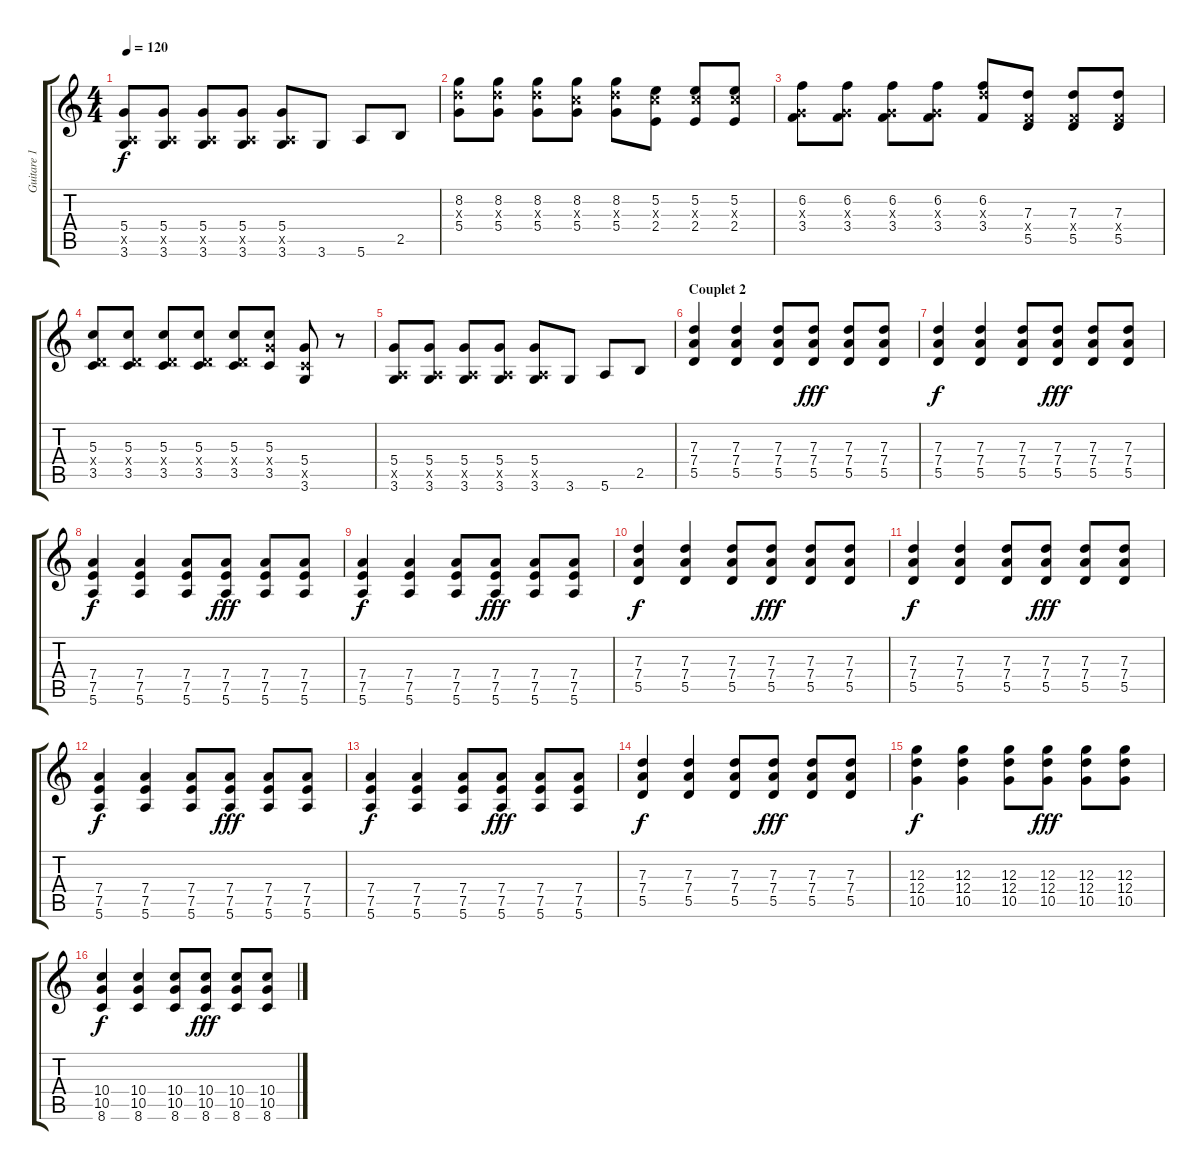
\track ("Guitare 1" "Guitare 1") {instrument distortionguitar}
\staff {score tabs}
\tuning (E4 B3 G3 D3 A2 E2) {hide}
\ts (4 4)
\tempo 120
\clef g2
\ks c
(5.4 0.5{x} 3.6).8{dy f} (5.4 0.5{x} 3.6).8 (5.4 0.5{x} 3.6).8 (5.4 0.5{x} 3.6).8 (5.4 0.5{x} 3.6).8 3.6.8 5.6.8 2.5.8 |
(8.2 7.3{x} 5.4).8 (8.2 7.3{x} 5.4).8 (8.2 7.3{x} 5.4).8 (8.2 5.3{x} 5.4).8 (8.2 7.3{x} 5.4).8 (5.2 5.3{x} 2.4).8 (5.2 5.3{x} 2.4).8 (5.2 5.3{x} 2.4).8 |
(6.2 0.3{x} 3.4).8 (6.2 0.3{x} 3.4).8 (6.2 0.3{x} 3.4).8 (6.2 0.3{x} 3.4).8 (6.2 7.3{x} 3.4).8 (7.3 3.4{x} 5.5).8 (7.3 3.4{x} 5.5).8 (7.3 3.4{x} 5.5).8 |
(5.3 0.4{x} 3.5).8 (5.3 0.4{x} 3.5).8 (5.3 0.4{x} 3.5).8 (5.3 0.4{x} 3.5).8 (5.3 0.4{x} 3.5).8 (5.3 5.4{x} 3.5).8 (5.4 3.5{x} 3.6).8 r.8 |
(5.4 0.5{x} 3.6).8 (5.4 0.5{x} 3.6).8 (5.4 0.5{x} 3.6).8 (5.4 0.5{x} 3.6).8 (5.4 0.5{x} 3.6).8 3.6.8 5.6.8 2.5.8 |
\section ("" "Couplet 2")
(7.3 7.4 5.5).4 (7.3 7.4 5.5).4 (7.3 7.4 5.5).8 (7.3 7.4 5.5).8{dy fff} (7.3 7.4 5.5).8 (7.3 7.4 5.5).8 |
(7.3 7.4 5.5).4{dy f} (7.3 7.4 5.5).4 (7.3 7.4 5.5).8 (7.3 7.4 5.5).8{dy fff} (7.3 7.4 5.5).8 (7.3 7.4 5.5).8 |
(7.4 7.5 5.6).4{dy f} (7.4 7.5 5.6).4 (7.4 7.5 5.6).8 (7.4 7.5 5.6).8{dy fff} (7.4 7.5 5.6).8 (7.4 7.5 5.6).8 |
(7.4 7.5 5.6).4{dy f} (7.4 7.5 5.6).4 (7.4 7.5 5.6).8 (7.4 7.5 5.6).8{dy fff} (7.4 7.5 5.6).8 (7.4 7.5 5.6).8 |
(7.3 7.4 5.5).4{dy f} (7.3 7.4 5.5).4 (7.3 7.4 5.5).8 (7.3 7.4 5.5).8{dy fff} (7.3 7.4 5.5).8 (7.3 7.4 5.5).8 |
(7.3 7.4 5.5).4{dy f} (7.3 7.4 5.5).4 (7.3 7.4 5.5).8 (7.3 7.4 5.5).8{dy fff} (7.3 7.4 5.5).8 (7.3 7.4 5.5).8 |
(7.4 7.5 5.6).4{dy f} (7.4 7.5 5.6).4 (7.4 7.5 5.6).8 (7.4 7.5 5.6).8{dy fff} (7.4 7.5 5.6).8 (7.4 7.5 5.6).8 |
(7.4 7.5 5.6).4{dy f} (7.4 7.5 5.6).4 (7.4 7.5 5.6).8 (7.4 7.5 5.6).8{dy fff} (7.4 7.5 5.6).8 (7.4 7.5 5.6).8 |
(7.3 7.4 5.5).4{dy f} (7.3 7.4 5.5).4 (7.3 7.4 5.5).8 (7.3 7.4 5.5).8{dy fff} (7.3 7.4 5.5).8 (7.3 7.4 5.5).8 |
(12.3 12.4 10.5).4{dy f} (12.3 12.4 10.5).4 (12.3 12.4 10.5).8 (12.3 12.4 10.5).8{dy fff} (12.3 12.4 10.5).8 (12.3 12.4 10.5).8 |
(10.4 10.5 8.6).4{dy f} (10.4 10.5 8.6).4 (10.4 10.5 8.6).8 (10.4 10.5 8.6).8{dy fff} (10.4 10.5 8.6).8 (10.4 10.5 8.6).8
